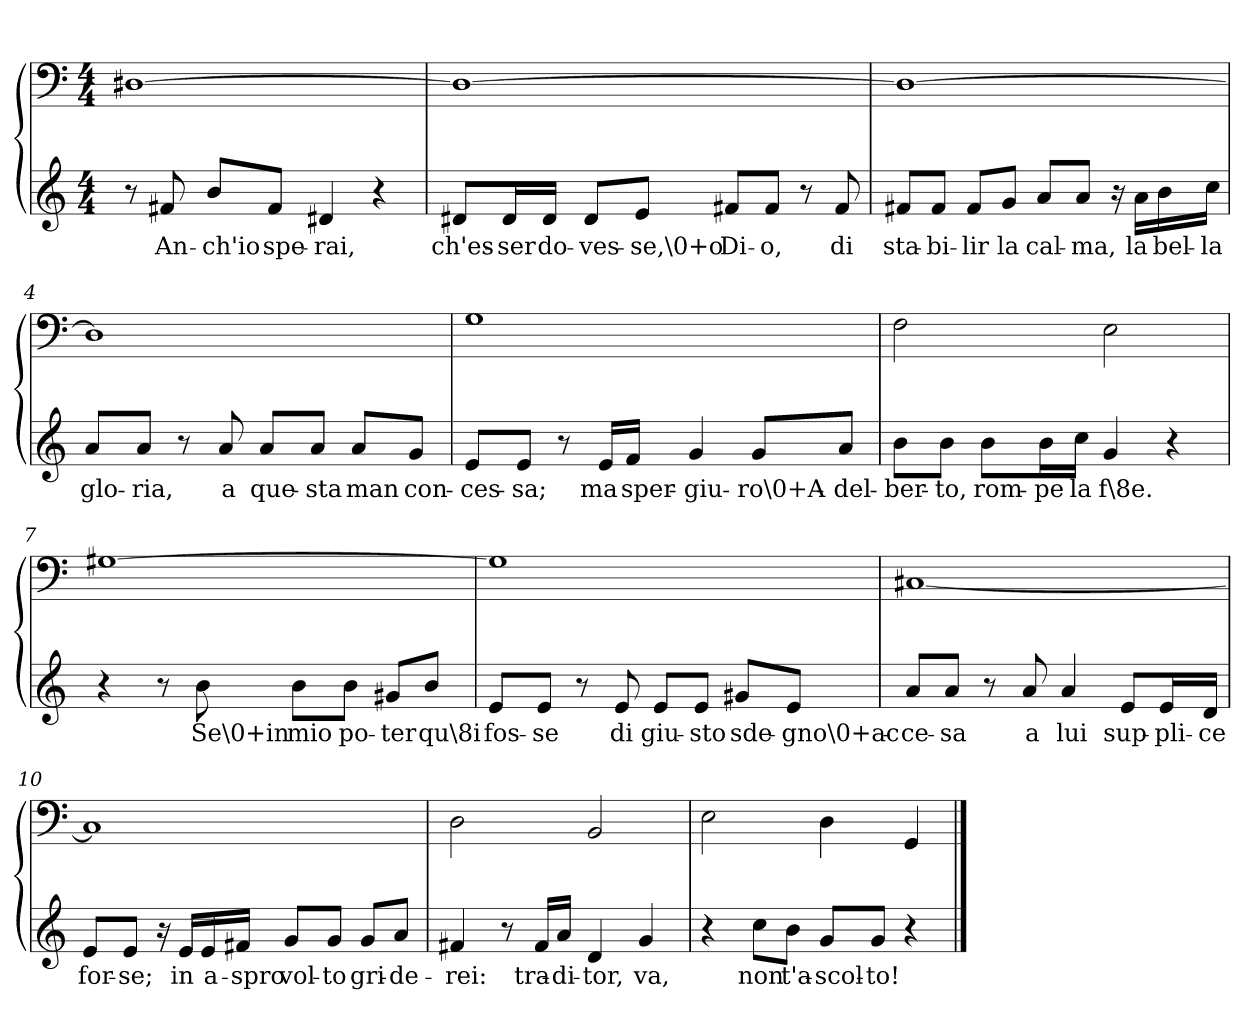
**kern	**text	**kern
*part1	*part1	*part1
*staff2	*staff2	*staff1
*clefG2	*	*clefF4
*k[]	*	*k[]
*a:	*	*a:
*M4/4	*	*M4/4
=1	=1	=1
8r	.	[1D#X\
8f#X/	An-	.
8b/L	-ch'io	.
8f#/J	spe-	.
4d#X/	-rai,	.
4r	.	.
=2	=2	=2
8d#X/L	ch'es-	1D#\_
16d#/L	-ser	.
16d#/JJ	do-	.
8d#/L	-ves-	.
8e/J	-se,\0+o	.
8f#X/L	Di-	.
8f#/J	-o,	.
8r	.	.
8f#/	di	.
=3	=3	=3
8f#X/L	sta-	1D#\_
8f#/J	-bi-	.
8f#/L	-lir	.
8g/J	la	.
8a/L	cal-	.
8a/J	-ma,	.
16r	.	.
16a\LL	la	.
16b\	bel-	.
16cc\JJ	-la	.
=4	=4	=4
8a/L	glo-	1D#\]
8a/J	-ria,	.
8r	.	.
8a/	a	.
8a/L	que-	.
8a/J	-sta	.
8a/L	man	.
8g/J	con-	.
=5	=5	=5
8e/L	-ces-	1G\
8e/J	-sa;	.
8r	.	.
16e/LL	ma	.
16f/JJ	sper-	.
4g/	-giu-	.
8g/L	-ro\0+A-	.
8a/J	-del-	.
=6	=6	=6
8b\L	-ber-	2F\
8b\J	-to,	.
8b\L	rom-	.
16b\L	-pe	.
16cc\JJ	la	.
4g/	f\8e.	2E\
4r	.	.
=7	=7	=7
4r	.	[1G#X\
8r	.	.
8b\	Se\0+in	.
8b\L	mio	.
8b\J	po-	.
8g#X/L	-ter	.
8b/J	qu\8i	.
=8	=8	=8
8e/L	fos-	1G#\]
8e/J	-se	.
8r	.	.
8e/	di	.
8e/L	giu-	.
8e/J	-sto	.
8g#X/L	sde-	.
8e/J	-gno\0+ac-	.
=9	=9	=9
8a/L	-ce-	[1C#X/
8a/J	-sa	.
8r	.	.
8a/	a	.
4a/	lui	.
8e/L	sup-	.
16e/L	-pli-	.
16d/JJ	-ce	.
=10	=10	=10
8e/L	for-	1C#/]
8e/J	-se;	.
16r	.	.
16e/LL	in	.
16e/	a-	.
16f#X/JJ	-spro	.
8g/L	vol-	.
8g/J	-to	.
8g/L	gri-	.
8a/J	-de-	.
=11	=11	=11
4f#X/	-rei:	2D\
8r	.	.
16f#/LL	tra-	.
16a/JJ	-di-	.
4d/	-tor,	2BB/
4g/	va,	.
=12	=12	=12
4r	.	2E\
8cc\L	non	.
8b\J	t'a-	.
8g/L	-scol-	4D\
8g/J	-to!	.
4r	.	4GG/
==	==	==
*-	*-	*-
